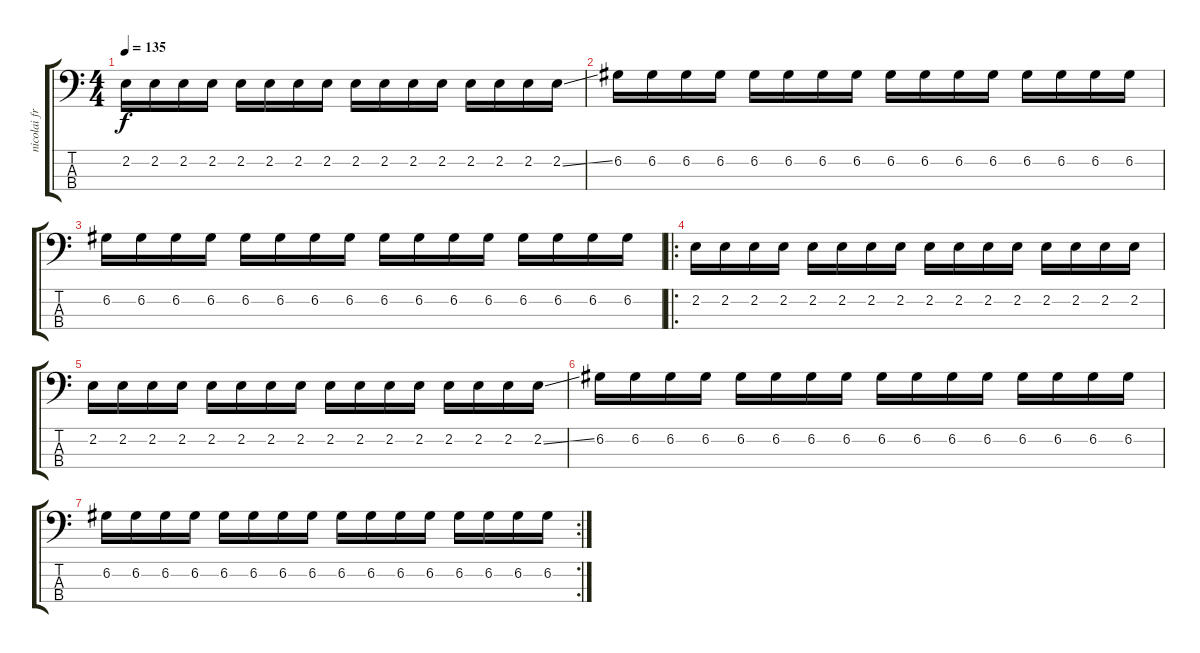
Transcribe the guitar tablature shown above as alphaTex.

\track ("nicolai fraiture" "nicolai fr") {instrument electricbasspick}
\staff {score tabs}
\tuning (G2 D2 A1 E1) {hide}
\ts (4 4)
\tempo 135
\clef f4
\ks c
2.2.16{dy f} 2.2.16 2.2.16 2.2.16 2.2.16 2.2.16 2.2.16 2.2.16 2.2.16 2.2.16 2.2.16 2.2.16 2.2.16 2.2.16 2.2.16 2.2{ss}.16 |
6.2.16 6.2.16 6.2.16 6.2.16 6.2.16 6.2.16 6.2.16 6.2.16 6.2.16 6.2.16 6.2.16 6.2.16 6.2.16 6.2.16 6.2.16 6.2.16 |
6.2.16 6.2.16 6.2.16 6.2.16 6.2.16 6.2.16 6.2.16 6.2.16 6.2.16 6.2.16 6.2.16 6.2.16 6.2.16 6.2.16 6.2.16 6.2.16 |
\ro
2.2.16 2.2.16 2.2.16 2.2.16 2.2.16 2.2.16 2.2.16 2.2.16 2.2.16 2.2.16 2.2.16 2.2.16 2.2.16 2.2.16 2.2.16 2.2.16 |
2.2.16 2.2.16 2.2.16 2.2.16 2.2.16 2.2.16 2.2.16 2.2.16 2.2.16 2.2.16 2.2.16 2.2.16 2.2.16 2.2.16 2.2.16 2.2{ss}.16 |
6.2.16 6.2.16 6.2.16 6.2.16 6.2.16 6.2.16 6.2.16 6.2.16 6.2.16 6.2.16 6.2.16 6.2.16 6.2.16 6.2.16 6.2.16 6.2.16 |
\rc 2
6.2.16 6.2.16 6.2.16 6.2.16 6.2.16 6.2.16 6.2.16 6.2.16 6.2.16 6.2.16 6.2.16 6.2.16 6.2.16 6.2.16 6.2.16 6.2.16
